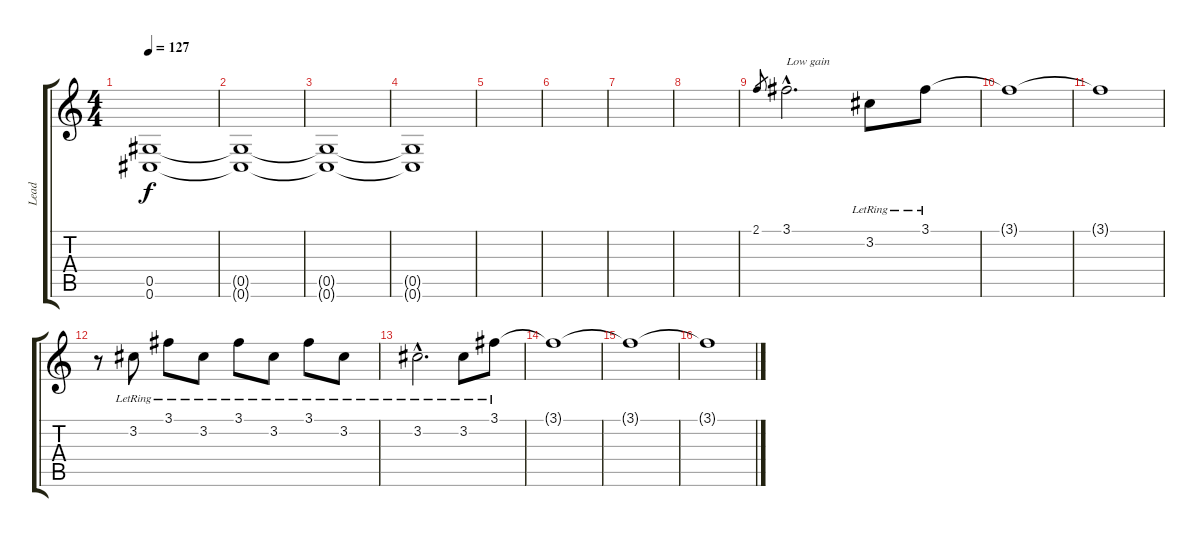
\track ("Lead" "Lead") {instrument distortionguitar}
\staff {score tabs}
\tuning (Eb4 Bb3 Gb3 Db3 Ab2 Db2) {hide}
\ts (4 4)
\tempo 127
\clef g2
\ks c
(0.5 0.6).1{dy f volume 13 instrument distortionguitar} |
(0.5{t} 0.6{t}).1 |
(0.5{t} 0.6{t}).1{volume 0} |
(0.5{t} 0.6{t}).1 |
|
|
|
|
2.1.8{gr} 3.1{hac}.2{d txt "Low gain" volume 11 instrument electricguitarjazz} 3.2{lr}.8 3.1{lr}.8 |
3.1{t}.1 |
3.1{t}.1 |
r.8 3.2{lr}.8 3.1{lr}.8 3.2{lr}.8 3.1{lr}.8 3.2{lr}.8 3.1{lr}.8 3.2{lr}.8 |
3.2{hac lr}.2{d} 3.2{lr}.8 3.1{lr}.8 |
3.1{t}.1 |
3.1{t}.1 |
3.1{t}.1
